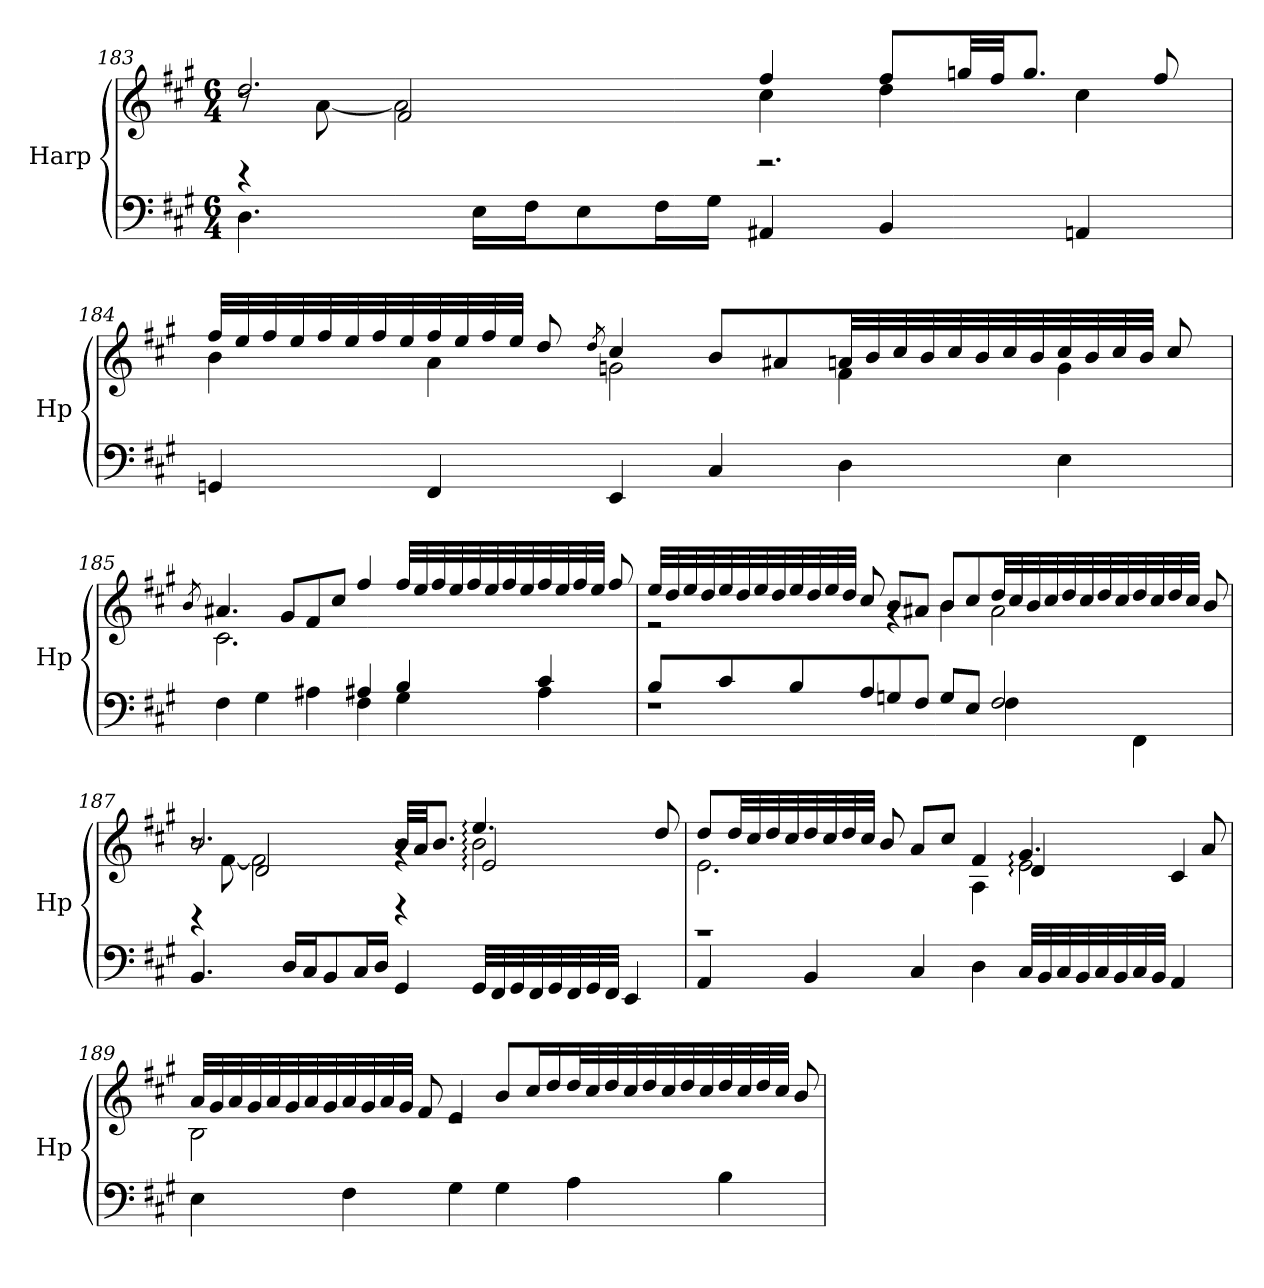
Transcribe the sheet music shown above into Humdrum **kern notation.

**kern	**kern
*part1	*part1
*staff2	*staff1
*I"Harp	*
*I'Hp	*
*clefF4	*clefG2
*k[f#c#g#]	*k[f#c#g#]
*M6/4	*M6/4
=183	=183
*	*^
*	*	*^
4.D\	2.dd/	8r	4rBB
.	.	[8a\	.
.	.	2a\]	2f#/
16E\LL	.	.	.
16F#\J	.	.	.
8E\	.	.	.
16F#\L	.	.	.
16G#\JJ	.	.	.
4AA#X/	4ff#/	4cc#\	2.rD
4BB/	8ff#/L	4dd\	.
.	32ggn/LL	.	.
.	32ff#/JJ	.	.
.	8.gg/J	.	.
4AAn/	.	4cc#\	.
.	8ff#/	.	.
*	*	*v	*v
!!LO:LB:g=z
=184	=184	=184
4GGn/	32ff#/LLL	4b\
.	32ee/	.
.	32ff#/	.
.	32ee/	.
.	32ff#/	.
.	32ee/	.
.	32ff#/	.
.	32ee/	.
4FF#/	32ff#/	4a\
.	32ee/	.
.	32ff#/	.
.	32ee/JJJ	.
.	8dd/	.
.	8qdd/	.
4EE/	4cc#/	2gn\
4C#/	8b/L	.
.	8a#X/	.
4D\	32an/LL	4f#\
.	32b/	.
.	32cc#/	.
.	32b/	.
.	32cc#/	.
.	32b/	.
.	32cc#/	.
.	32b/	.
4E\	32cc#/	4g\
.	32b/	.
.	32cc#/	.
.	32b/JJJ	.
.	8cc#/	.
!!LO:LB:g=z	!!
=185	=185	=185
.	8qb/	.
*^	*	*
2.ryy	4F#\	4.a#X/	2.c#\
.	4G#\	.	.
.	.	8g#/L	.
.	4A#X\	8f#/	.
.	.	8cc#/J	.
4A#X/	4F#\	4ff#/	2.ryy
4B/	4G#\	32ff#/LLL	.
.	.	32ee/	.
.	.	32ff#/	.
.	.	32ee/	.
.	.	32ff#/	.
.	.	32ee/	.
.	.	32ff#/	.
.	.	32ee/	.
4c#/	4A#\	32ff#/	.
.	.	32ee/	.
.	.	32ff#/	.
.	.	32ee/JJJ	.
.	.	8ff#/	.
!!LO:PB:g=z	!!
=186	=186	=186	=186
8B/L	1rF	32ee/LLL	2r
.	.	32dd/	.
.	.	32ee/	.
.	.	32dd/	.
8c#/	.	32ee/	.
.	.	32dd/	.
.	.	32ee/	.
.	.	32dd/	.
8B/	.	32ee/	.
.	.	32dd/	.
.	.	32ee/	.
.	.	32dd/JJJ	.
8A/	.	8cc#/	.
8Gn/	.	8b/L	4rg
8F#/J	.	8a#X/J	.
8G/L	.	8b/L	4b\
8E/J	.	8cc#/	.
2F#/	4F#\	32dd/LL	2a#\
.	.	32cc#/	.
.	.	32b/	.
.	.	32cc#/	.
.	.	32dd/	.
.	.	32cc#/	.
.	.	32dd/	.
.	.	32cc#/	.
.	4FF#\	32dd/	.
.	.	32cc#/	.
.	.	32dd/	.
.	.	32cc#/JJJ	.
.	.	8b/	.
*v	*v	*	*
!!LO:LB:g=z
=187	=187	=187
*	*	*^
4.BB/	2.b/	8r	4rBB
.	.	[8f#\	.
.	.	2f#\]	2d/
16D/LL	.	.	.
16C#/J	.	.	.
8BB/	.	.	.
16C#/L	.	.	.
16D/JJ	.	.	.
4GG#/	32b/LLL	4rg	4rD
.	32a/JJ	.	.
.	8.b/J	.	.
32GG#/LLL	4.ee:/	2b:\	2e:/
32FF#/	.	.	.
32GG#/	.	.	.
32FF#/	.	.	.
32GG#/	.	.	.
32FF#/	.	.	.
32GG#/	.	.	.
32FF#/JJJ	.	.	.
4EE/	.	.	.
.	8dd/	.	.
!!LO:LB:g=z	!!	!!
=188	=188	=188	=188
4AA/	8dd/L	2.e\	1rGG
.	32dd/LL	.	.
.	32cc#/	.	.
.	32dd/	.	.
.	32cc#/	.	.
4BB/	32dd/	.	.
.	32cc#/	.	.
.	32dd/	.	.
.	32cc#/JJJ	.	.
.	8b/	.	.
4C#/	8a/L	.	.
.	8cc#/J	.	.
4D\	4f#/	4A\	.
32C#/LLL	4.g#:/	2e:\	4d:/
32BB/	.	.	.
32C#/	.	.	.
32BB/	.	.	.
32C#/	.	.	.
32BB/	.	.	.
32C#/	.	.	.
32BB/JJJ	.	.	.
4AA/	.	.	4c#/
.	8a/	.	.
*	*	*v	*v
!!LO:LB:g=z
=189	=189	=189
4E\	32a/LLL	2B\
.	32g#/	.
.	32a/	.
.	32g#/	.
.	32a/	.
.	32g#/	.
.	32a/	.
.	32g#/	.
4F#\	32a/	.
.	32g#/	.
.	32a/	.
.	32g#/JJJ	.
.	8f#/	.
4G#\	4e/	1re
4G#\	8b/L	.
.	16cc#/L	.
.	16dd/	.
4A\	32dd/L	.
.	32cc#/	.
.	32dd/	.
.	32cc#/	.
.	32dd/	.
.	32cc#/	.
.	32dd/	.
.	32cc#/	.
4B\	32dd/	.
.	32cc#/	.
.	32dd/	.
.	32cc#/JJJ	.
.	8b/	.
*	*v	*v
=	=
*-	*-
